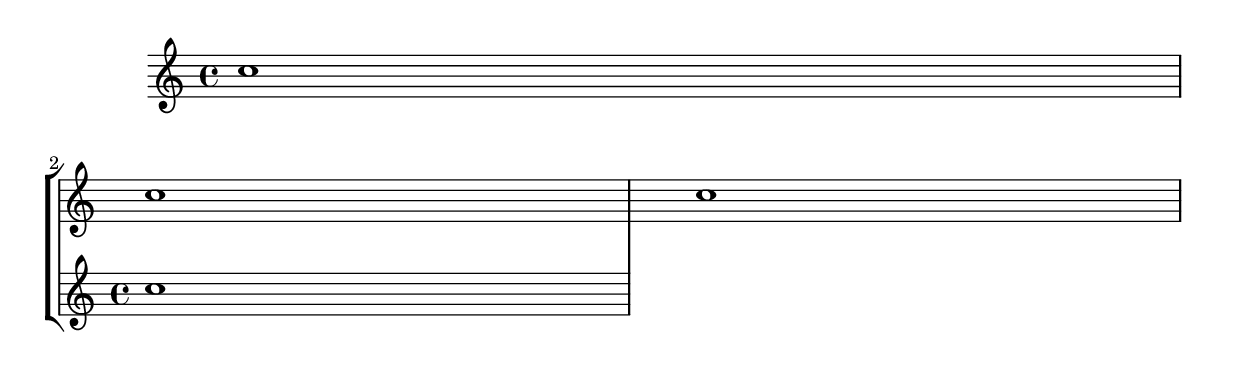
\version "2.21.0"

\header {
  texidoc = "Adding a new staff at a line break doesn't crash."
}

\score {
  \new StaffGroup \relative c'' {
    \new Staff
    c1 \break
    << { c1 }
       \new Staff {
         c1
       }
    >>
    c1
  }
}
